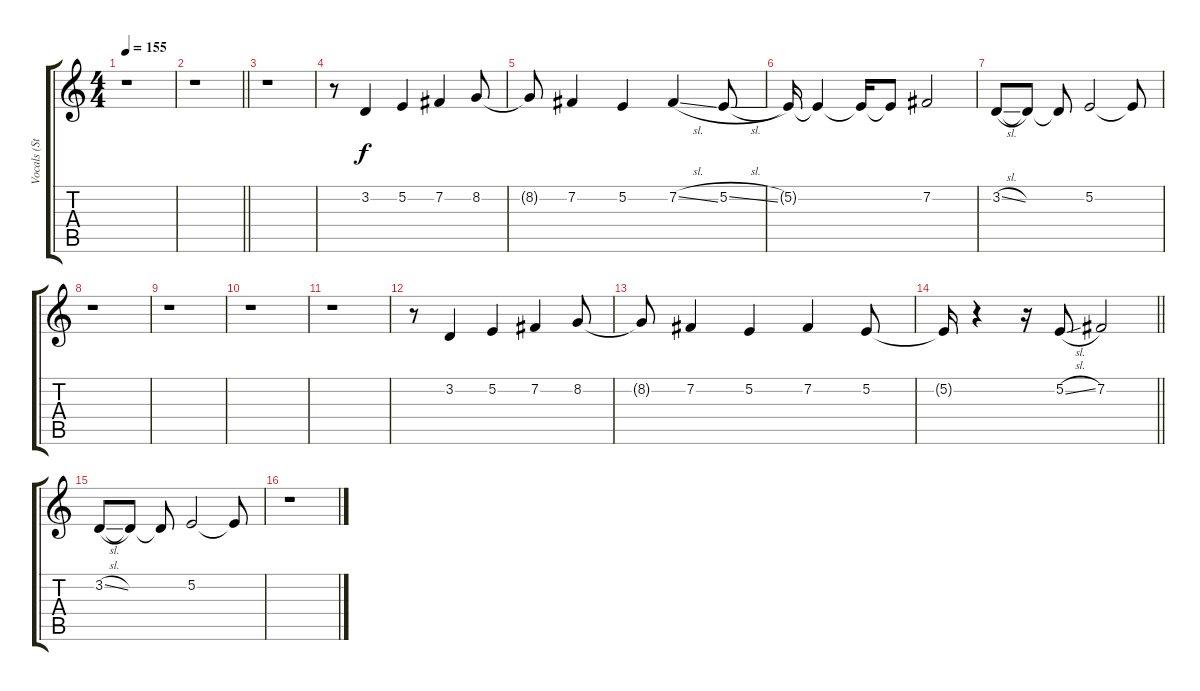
\track ("Vocals (Steven Wilson+Mikael Akerfeldt)" "Vocals (St") {instrument trumpet}
\staff {score tabs}
\tuning (E4 B3 G3 D3 A2 D2) {hide}
\ts (4 4)
\tempo 155
\clef g2
\ks c
r.1{dy f} |
\barLineRight lightlight
r.1 |
r.1 |
r.8 3.2.4 5.2.4 7.2.4 8.2.8 |
8.2{t}.8 7.2.4 5.2.4 7.2{sl}.4 5.2{sl}.8 |
5.2{t}.16 5.2{t}.4 5.2{t}.16 5.2{t}.8 7.2.2 |
3.2{sl}.8 3.2{t}.8 3.2{t}.8 5.2.2 5.2{t}.8 |
r.1 |
r.1 |
r.1 |
r.1 |
r.8 3.2.4 5.2.4 7.2.4 8.2.8 |
8.2{t}.8 7.2.4 5.2.4 7.2.4 5.2.8 |
\barLineRight lightlight
5.2{t}.16 r.4 r.16 5.2{sl}.8 7.2.2 |
3.2{sl}.8 3.2{t}.8 3.2{t}.8 5.2.2 5.2{t}.8 |
r.1
